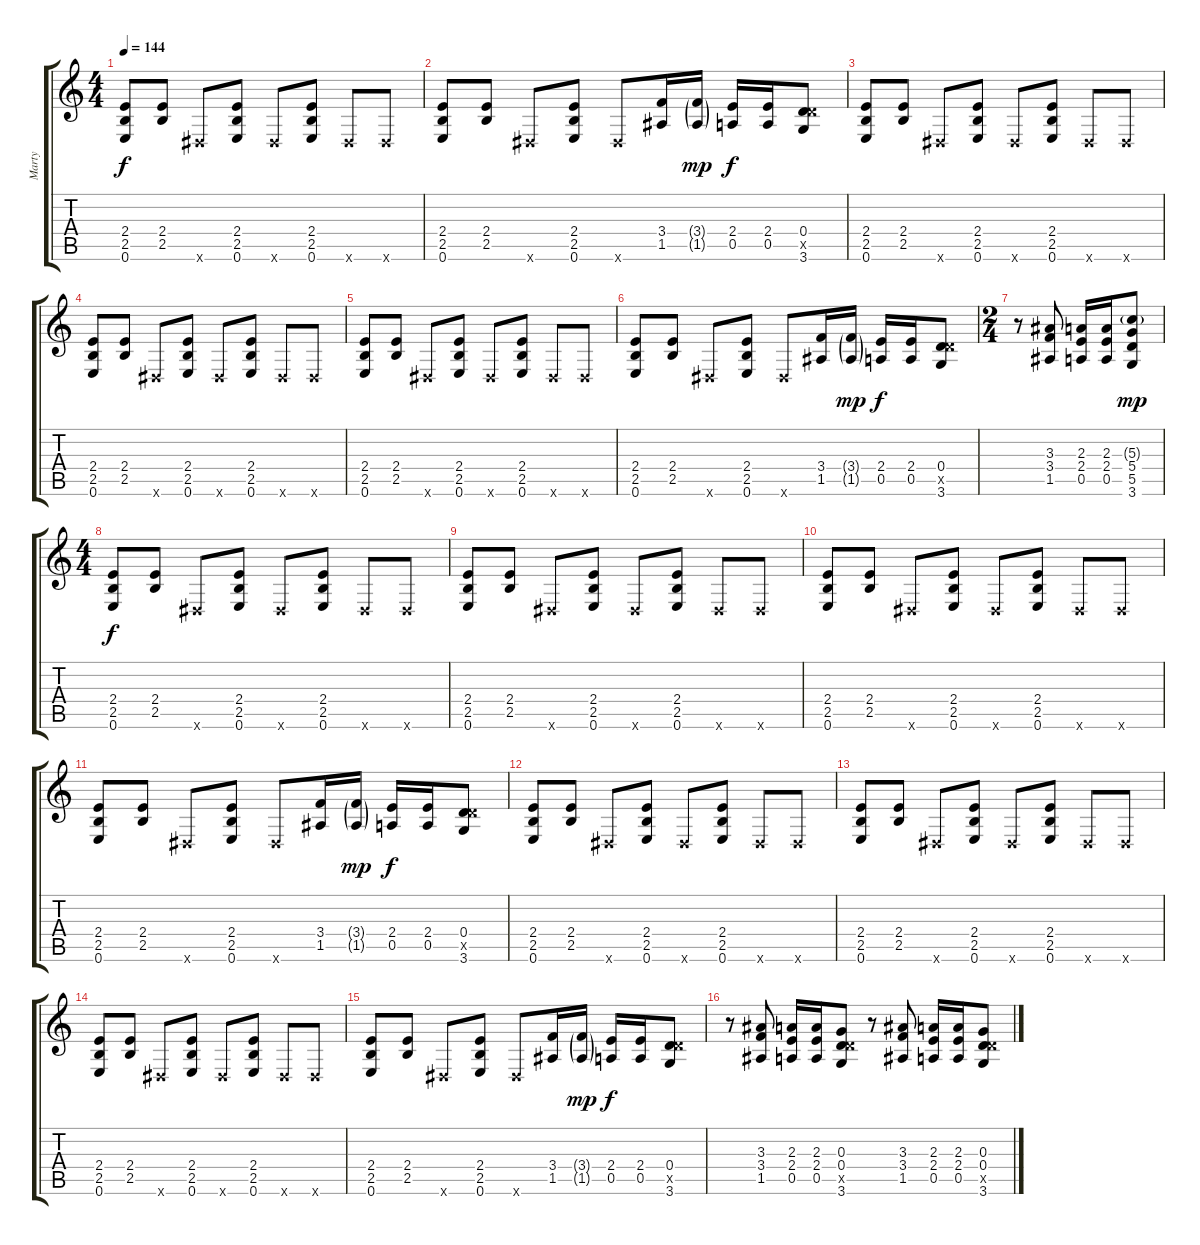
\track ("Marty" "Marty") {instrument distortionguitar}
\staff {score tabs}
\tuning (E4 B3 G3 D3 A2 E2) {hide}
\ts (4 4)
\tempo 144
\clef g2
\ks c
(2.4 2.5 0.6).8{dy f} (2.4 2.5).8 -1.6{x}.8 (2.4 2.5 0.6).8 -1.6{x}.8 (2.4 2.5 0.6).8 -1.6{x}.8 -1.6{x}.8 |
(2.4 2.5 0.6).8 (2.4 2.5).8 -1.6{x}.8 (2.4 2.5 0.6).8 -1.6{x}.8 (3.4 1.5).16 (3.4{g} 1.5{g}).16{dy mp} (2.4 0.5).16{dy f} (2.4 0.5).16 (0.4 5.5{x} 3.6).8 |
(2.4 2.5 0.6).8 (2.4 2.5).8 -1.6{x}.8 (2.4 2.5 0.6).8 -1.6{x}.8 (2.4 2.5 0.6).8 -1.6{x}.8 -1.6{x}.8 |
(2.4 2.5 0.6).8 (2.4 2.5).8 -1.6{x}.8 (2.4 2.5 0.6).8 -1.6{x}.8 (2.4 2.5 0.6).8 -1.6{x}.8 -1.6{x}.8 |
(2.4 2.5 0.6).8 (2.4 2.5).8 -1.6{x}.8 (2.4 2.5 0.6).8 -1.6{x}.8 (2.4 2.5 0.6).8 -1.6{x}.8 -1.6{x}.8 |
(2.4 2.5 0.6).8 (2.4 2.5).8 -1.6{x}.8 (2.4 2.5 0.6).8 -1.6{x}.8 (3.4 1.5).16 (3.4{g} 1.5{g}).16{dy mp} (2.4 0.5).16{dy f} (2.4 0.5).16 (0.4 5.5{x} 3.6).8 |
\ts (2 4)
r.8 (3.3 3.4 1.5).8 (2.3 2.4 0.5).16 (2.3 2.4 0.5).16 (5.3{g} 5.4 5.5 3.6).8{dy mp} |
\ts (4 4)
(2.4 2.5 0.6).8{dy f} (2.4 2.5).8 -1.6{x}.8 (2.4 2.5 0.6).8 -1.6{x}.8 (2.4 2.5 0.6).8 -1.6{x}.8 -1.6{x}.8 |
(2.4 2.5 0.6).8 (2.4 2.5).8 -1.6{x}.8 (2.4 2.5 0.6).8 -1.6{x}.8 (2.4 2.5 0.6).8 -1.6{x}.8 -1.6{x}.8 |
(2.4 2.5 0.6).8 (2.4 2.5).8 -1.6{x}.8 (2.4 2.5 0.6).8 -1.6{x}.8 (2.4 2.5 0.6).8 -1.6{x}.8 -1.6{x}.8 |
(2.4 2.5 0.6).8 (2.4 2.5).8 -1.6{x}.8 (2.4 2.5 0.6).8 -1.6{x}.8 (3.4 1.5).16 (3.4{g} 1.5{g}).16{dy mp} (2.4 0.5).16{dy f} (2.4 0.5).16 (0.4 5.5{x} 3.6).8 |
(2.4 2.5 0.6).8 (2.4 2.5).8 -1.6{x}.8 (2.4 2.5 0.6).8 -1.6{x}.8 (2.4 2.5 0.6).8 -1.6{x}.8 -1.6{x}.8 |
(2.4 2.5 0.6).8 (2.4 2.5).8 -1.6{x}.8 (2.4 2.5 0.6).8 -1.6{x}.8 (2.4 2.5 0.6).8 -1.6{x}.8 -1.6{x}.8 |
(2.4 2.5 0.6).8 (2.4 2.5).8 -1.6{x}.8 (2.4 2.5 0.6).8 -1.6{x}.8 (2.4 2.5 0.6).8 -1.6{x}.8 -1.6{x}.8 |
(2.4 2.5 0.6).8 (2.4 2.5).8 -1.6{x}.8 (2.4 2.5 0.6).8 -1.6{x}.8 (3.4 1.5).16 (3.4{g} 1.5{g}).16{dy mp} (2.4 0.5).16{dy f} (2.4 0.5).16 (0.4 5.5{x} 3.6).8 |
r.8 (3.3 3.4 1.5).8 (2.3 2.4 0.5).16 (2.3 2.4 0.5).16 (0.3 0.4 5.5{x} 3.6).8 r.8 (3.3 3.4 1.5).8 (2.3 2.4 0.5).16 (2.3 2.4 0.5).16 (0.3 0.4 5.5{x} 3.6).8
